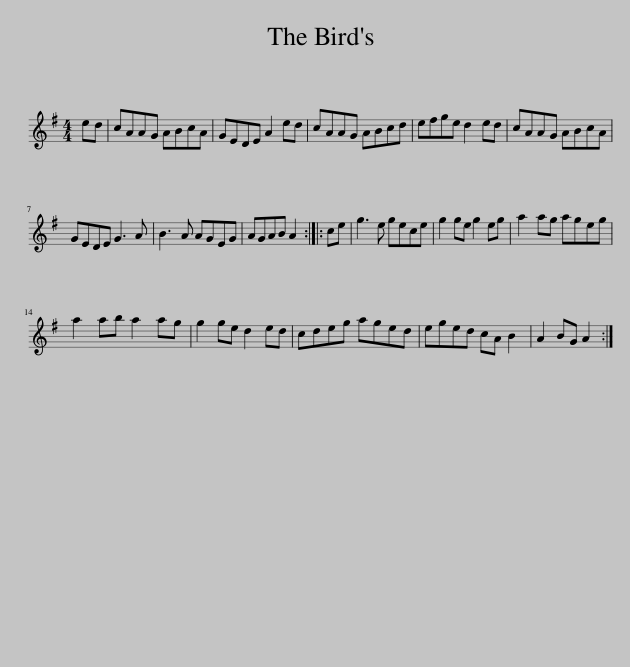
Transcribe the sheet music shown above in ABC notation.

X:1
L:1/8
M:4/4
I:linebreak $
K:G
V:1 treble
V:1
 ed | cAAG ABcA | GEDE A2 ed | cAAG ABcd | efge d2 ed | %5
 cAAG ABcA |$ GEDE G3 A | B3 A AGEG | AGAB A2 :: ce | %10
 g3 e gece | g2 ge g2 eg | a2 ag ageg |$ a2 ab a2 ag | g2 ge d2 ed | %15
 cdeg aged | eged cA B2 | A2 BG A2 :| %18
